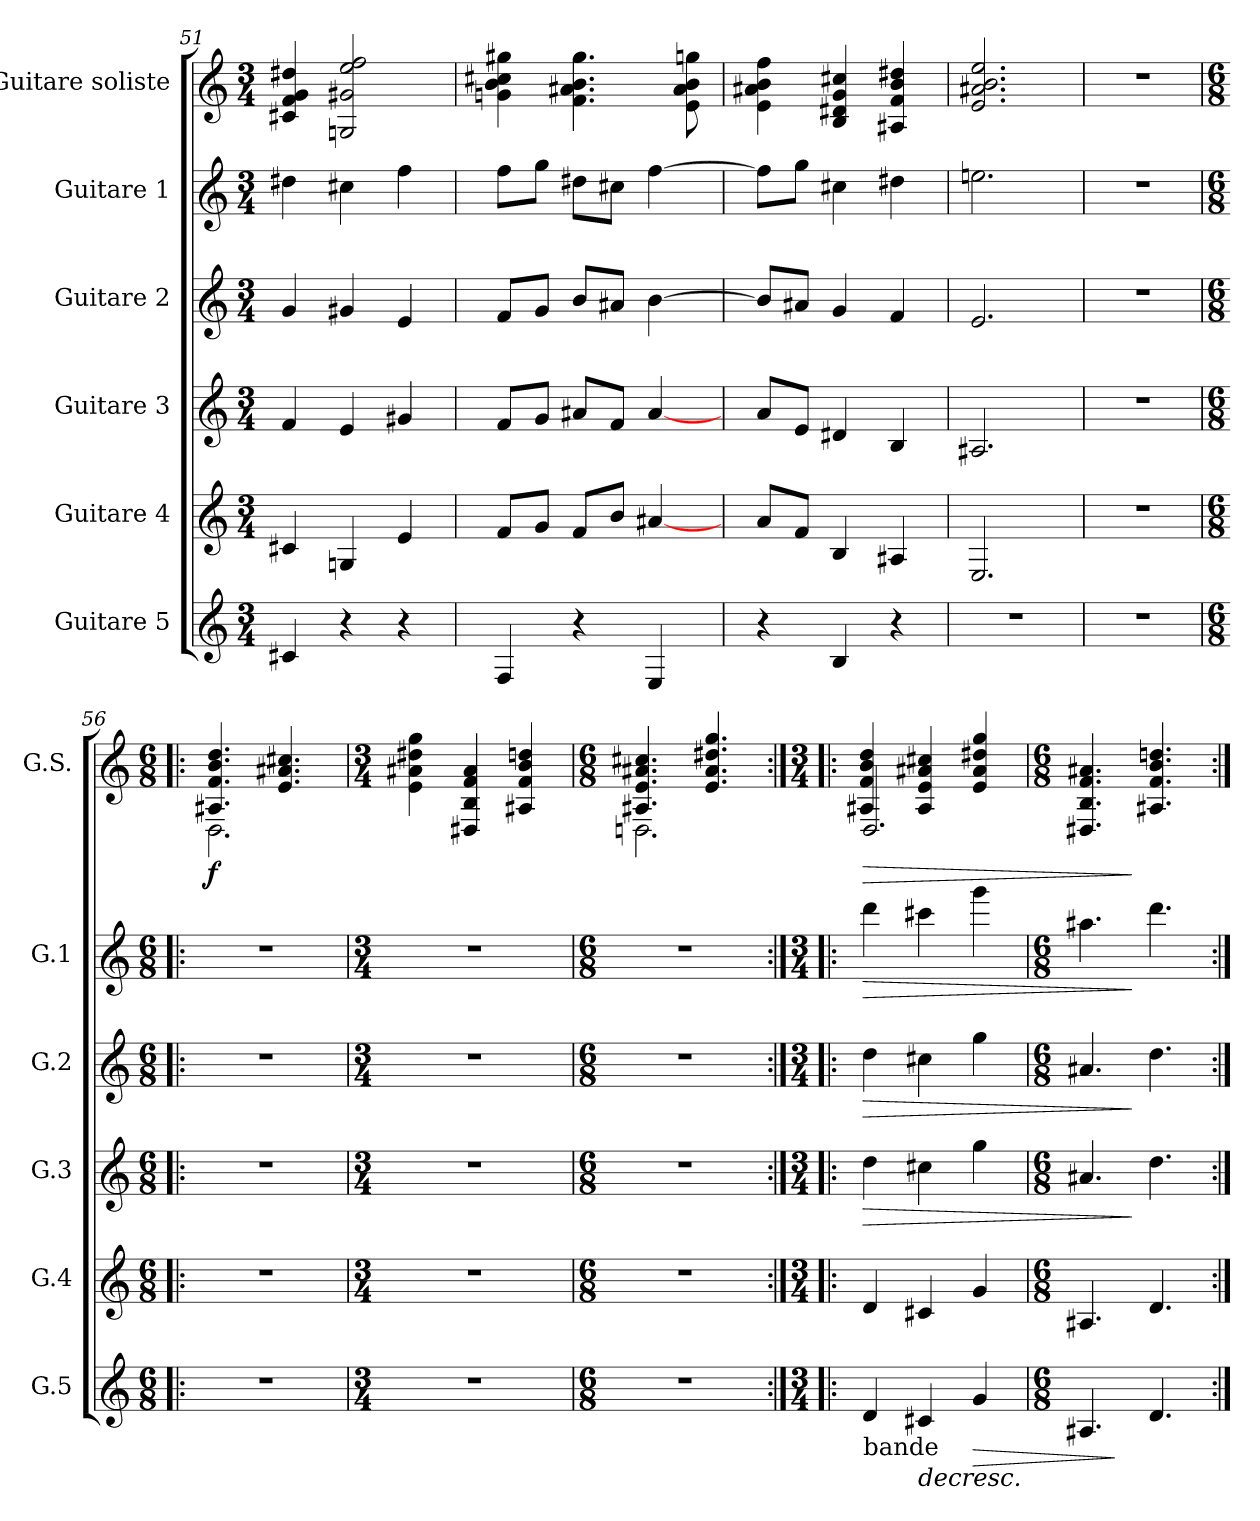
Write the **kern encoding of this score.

**kern	**dynam	**kern	**kern	**dynam	**kern	**dynam	**kern	**dynam	**kern	**dynam
*part6	*part6	*part5	*part4	*part4	*part3	*part3	*part2	*part2	*part1	*part1
*staff6	*staff6	*staff5	*staff4	*staff4	*staff3	*staff3	*staff2	*staff2	*staff1	*staff1
*I"Guitare 5	*	*I"Guitare 4	*I"Guitare 3	*	*I"Guitare 2	*	*I"Guitare 1	*	*I"Guitare soliste	*
*I'G.5	*	*I'G.4	*I'G.3	*	*I'G.2	*	*I'G.1	*	*I'G.S.	*
*clefG2	*	*clefG2	*clefG2	*	*clefG2	*	*clefG2	*	*clefG2	*
*ITrd7c12	*	*ITrd7c12	*ITrd7c12	*	*ITrd7c12	*	*ITrd7c12	*	*ITrd7c12	*
*k[]	*	*k[]	*k[]	*	*k[]	*	*k[]	*	*k[]	*
*C:	*	*C:	*C:	*	*C:	*	*C:	*	*C:	*
*M3/4	*	*M3/4	*M3/4	*	*M3/4	*	*M3/4	*	*M3/4	*
=51	=51	=51	=51	=51	=51	=51	=51	=51	=51	=51
4C#X/	.	4C#X/	4F/	.	4G/	.	4d#X\	.	4C#X/ 4F/ 4G/ 4d#X/	.
4r	.	4GGn/	4E/	.	4G#X/	.	4c#X\	.	2GGni/ 2G#X/ 2e/ 2f/	.
4r	.	4E/	4G#X/	.	4E/	.	4f\	.	.	.
=52	=52	=52	=52	=52	=52	=52	=52	=52	=52	=52
4FF/	.	8F/L	8F/L	.	8F/L	.	8f\L	.	4Gn\ 4B\ 4c#X\ 4g#X\	.
.	.	8G/J	8G/J	.	8G/J	.	8g\J	.	.	.
4r	.	8F/L	8A#X/L	.	8B/L	.	8d#X\L	.	4.F\ 4.A#X\ 4.B\ 4.g#\	.
.	.	8B/J	8F/J	.	8A#X/J	.	8c#X\J	.	.	.
4EE/	.	[4A#X/	[4A#/	.	[4B\	.	[4f\	.	.	.
.	.	.	.	.	.	.	.	.	8E\ 8A#\ 8B\ 8gn\	.
=53	=53	=53	=53	=53	=53	=53	=53	=53	=53	=53
4r	.	8A/L	8A/L	.	8B/L]	.	8f\L]	.	4E\ 4A#X\ 4B\ 4f\	.
.	.	8F/J	8E/J	.	8A#X/J	.	8g\J	.	.	.
4BB/	.	4BB/	4D#X/	.	4G/	.	4c#X\	.	4BB/ 4D#X/ 4G/ 4c#X/	.
4r	.	4AA#X/	4BB/	.	4F/	.	4d#X\	.	4AA#X/ 4F/ 4B/ 4d#X/	.
=54	=54	=54	=54	=54	=54	=54	=54	=54	=54	=54
2.r	.	2.EE/	2.AA#X/	.	2.E/	.	2.en\	.	2.E/ 2.A#X/ 2.B/ 2.e/	.
!!LO:PB:g=z
=55	=55	=55	=55	=55	=55	=55	=55	=55	=55	=55
2.r	.	2.r	2.r	.	2.r	.	2.r	.	2.r	.
=56!|:	=56!|:	=56!|:	=56!|:	=56!|:	=56!|:	=56!|:	=56!|:	=56!|:	=56!|:	=56!|:
*M6/8	*	*M6/8	*M6/8	*	*M6/8	*	*M6/8	*	*M6/8	*
*	*	*	*	*	*	*	*	*	*^	*
!	!	!	!	!	!	!	!	!	!	!	!LO:DY:b
2.r	.	2.r	2.r	.	2.r	.	2.r	.	4.AA#X/ 4.F/ 4.B/ 4.d/	2.DD\	f
.	.	.	.	.	.	.	.	.	4.E/ 4.A#X/ 4.c#X/	.	.
*	*	*	*	*	*	*	*	*	*v	*v	*
=57	=57	=57	=57	=57	=57	=57	=57	=57	=57	=57
*M3/4	*	*M3/4	*M3/4	*	*M3/4	*	*M3/4	*	*M3/4	*
2.r	.	2.r	2.r	.	2.r	.	2.r	.	4E\ 4A#X\ 4d#X\ 4g\	.
.	.	.	.	.	.	.	.	.	4DD#X/ 4BB/ 4F/ 4A#/	.
.	.	.	.	.	.	.	.	.	4AA#X/ 4F/ 4B/ 4dn/	.
=58	=58	=58	=58	=58	=58	=58	=58	=58	=58	=58
*M6/8	*	*M6/8	*M6/8	*	*M6/8	*	*M6/8	*	*M6/8	*
*	*	*	*	*	*	*	*	*	*^	*
2.r	.	2.r	2.r	.	2.r	.	2.r	.	4.AA#X/ 4.E/ 4.A#X/ 4.c#X/	2.DDn\	.
.	.	.	.	.	.	.	.	.	4.E/ 4.A#/ 4.d#X/ 4.g/	.	.
!!LO:LB:g=z	!!
=59:|!|:	=59:|!|:	=59:|!|:	=59:|!|:	=59:|!|:	=59:|!|:	=59:|!|:	=59:|!|:	=59:|!|:	=59:|!|:	=59:|!|:	=59:|!|:
*M3/4	*	*M3/4	*M3/4	*	*M3/4	*	*M3/4	*	*M3/4	*	*
!LO:TX:b:t=bande	!	!	!	!	!	!	!	!	!	!	!
!	!	!	!	!LO:HP:b	!	!LO:HP:b	!	!LO:HP:b	!	!	!LO:HP:b
4D/	.	4D/	4d\	>	4d\	>	4dd\	>	2.DD/	4AA#X/ 4F/ 4B/ 4d/	>
!	!LO:HP:b	!	!	!	!	!	!	!	!	!	!
4C#X/	>	4C#X/	4c#X\	.	4c#X\	.	4cc#X\	.	.	4AA#/ 4E/ 4A#X/ 4c#X/	.
!	!LO:HP:b	!	!	!	!	!	!	!	!	!	!
4G/	>	4G/	4g\	.	4g\	.	4gg\	.	.	4E/ 4A#/ 4d#X/ 4g/	.
*	*	*	*	*	*	*	*	*	*v	*v	*
=60	=60	=60	=60	=60	=60	=60	=60	=60	=60	=60
*M6/8	*	*M6/8	*M6/8	*	*M6/8	*	*M6/8	*	*M6/8	*
4.AA#X/	.	4.AA#X/	4.A#X/	.	4.A#X/	.	4.a#X\	.	4.DD#X/ 4.BB/ 4.F/ 4.A#X/	.
4.D/	]	4.D/	4.d\	.	4.d\	.	4.dd\	.	4.AA#X/ 4.F/ 4.B/ 4.dn/	.
.	]	.	.	]	.	]	.	]	.	]
=:|!	=:|!	=:|!	=:|!	=:|!	=:|!	=:|!	=:|!	=:|!	=:|!	=:|!
*-	*-	*-	*-	*-	*-	*-	*-	*-	*-	*-
